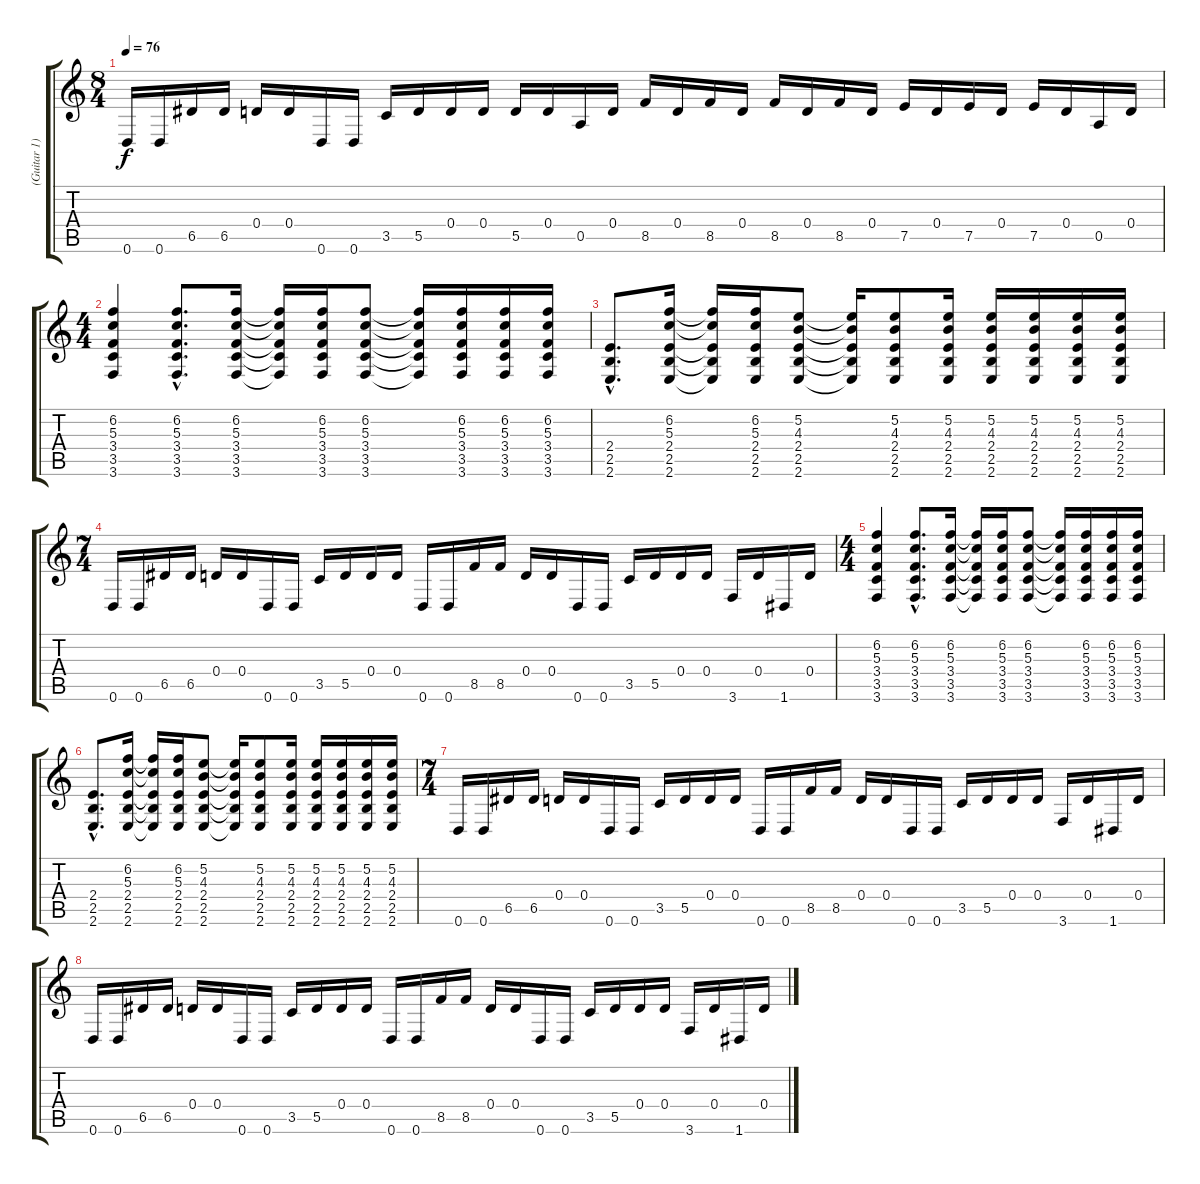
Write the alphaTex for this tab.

\track ("(Guitar 1) double" "(Guitar 1)") {instrument electricguitarclean}
\staff {score tabs}
\tuning (E4 B3 G3 D3 A2 D2) {hide}
\ts (8 4)
\tempo 76
\clef g2
\ks c
0.6.16{dy f} 0.6.16 6.5.16 6.5.16 0.4.16 0.4.16 0.6.16 0.6.16 3.5.16 5.5.16 0.4.16 0.4.16 5.5.16 0.4.16 0.5.16 0.4.16 8.5.16 0.4.16 8.5.16 0.4.16 8.5.16 0.4.16 8.5.16 0.4.16 7.5.16 0.4.16 7.5.16 0.4.16 7.5.16 0.4.16 0.5.16 0.4.16 |
\ts (4 4)
(6.2 5.3 3.4 3.5 3.6).4 (6.2{hac} 5.3{hac} 3.4{hac} 3.5{hac} 3.6{hac}).8{d} (6.2 5.3 3.4 3.5 3.6).16 (6.2{t} 5.3{t} 3.4{t} 3.5{t} 3.6{t}).16 (6.2 5.3 3.4 3.5 3.6).16 (6.2 5.3 3.4 3.5 3.6).8 (6.2{t} 5.3{t} 3.4{t} 3.5{t} 3.6{t}).16 (6.2 5.3 3.4 3.5 3.6).16 (6.2 5.3 3.4 3.5 3.6).16 (6.2 5.3 3.4 3.5 3.6).16 |
(2.4{hac} 2.5{hac} 2.6{hac}).8{d} (6.2 5.3 2.4 2.5 2.6).16 (6.2{t} 5.3{t} 2.4{t} 2.5{t} 2.6{t}).16 (6.2 5.3 2.4 2.5 2.6).16 (5.2 4.3 2.4 2.5 2.6).8 (5.2{t} 4.3{t} 2.4{t} 2.5{t} 2.6{t}).16 (5.2 4.3 2.4 2.5 2.6).8 (5.2 4.3 2.4 2.5 2.6).16 (5.2 4.3 2.4 2.5 2.6).16 (5.2 4.3 2.4 2.5 2.6).16 (5.2 4.3 2.4 2.5 2.6).16 (5.2 4.3 2.4 2.5 2.6).16 |
\ts (7 4)
0.6.16 0.6.16 6.5.16 6.5.16 0.4.16 0.4.16 0.6.16 0.6.16 3.5.16 5.5.16 0.4.16 0.4.16 0.6.16 0.6.16 8.5.16 8.5.16 0.4.16 0.4.16 0.6.16 0.6.16 3.5.16 5.5.16 0.4.16 0.4.16 3.6.16 0.4.16 1.6.16 0.4.16 |
\ts (4 4)
(6.2 5.3 3.4 3.5 3.6).4 (6.2{hac} 5.3{hac} 3.4{hac} 3.5{hac} 3.6{hac}).8{d} (6.2 5.3 3.4 3.5 3.6).16 (6.2{t} 5.3{t} 3.4{t} 3.5{t} 3.6{t}).16 (6.2 5.3 3.4 3.5 3.6).16 (6.2 5.3 3.4 3.5 3.6).8 (6.2{t} 5.3{t} 3.4{t} 3.5{t} 3.6{t}).16 (6.2 5.3 3.4 3.5 3.6).16 (6.2 5.3 3.4 3.5 3.6).16 (6.2 5.3 3.4 3.5 3.6).16 |
(2.4{hac} 2.5{hac} 2.6{hac}).8{d} (6.2 5.3 2.4 2.5 2.6).16 (6.2{t} 5.3{t} 2.4{t} 2.5{t} 2.6{t}).16 (6.2 5.3 2.4 2.5 2.6).16 (5.2 4.3 2.4 2.5 2.6).8 (5.2{t} 4.3{t} 2.4{t} 2.5{t} 2.6{t}).16 (5.2 4.3 2.4 2.5 2.6).8 (5.2 4.3 2.4 2.5 2.6).16 (5.2 4.3 2.4 2.5 2.6).16 (5.2 4.3 2.4 2.5 2.6).16 (5.2 4.3 2.4 2.5 2.6).16 (5.2 4.3 2.4 2.5 2.6).16 |
\ts (7 4)
0.6.16 0.6.16 6.5.16 6.5.16 0.4.16 0.4.16 0.6.16 0.6.16 3.5.16 5.5.16 0.4.16 0.4.16 0.6.16 0.6.16 8.5.16 8.5.16 0.4.16 0.4.16 0.6.16 0.6.16 3.5.16 5.5.16 0.4.16 0.4.16 3.6.16 0.4.16 1.6.16 0.4.16 |
0.6.16 0.6.16 6.5.16 6.5.16 0.4.16 0.4.16 0.6.16 0.6.16 3.5.16 5.5.16 0.4.16 0.4.16 0.6.16 0.6.16 8.5.16 8.5.16 0.4.16 0.4.16 0.6.16 0.6.16 3.5.16 5.5.16 0.4.16 0.4.16 3.6.16 0.4.16 1.6.16 0.4.16
